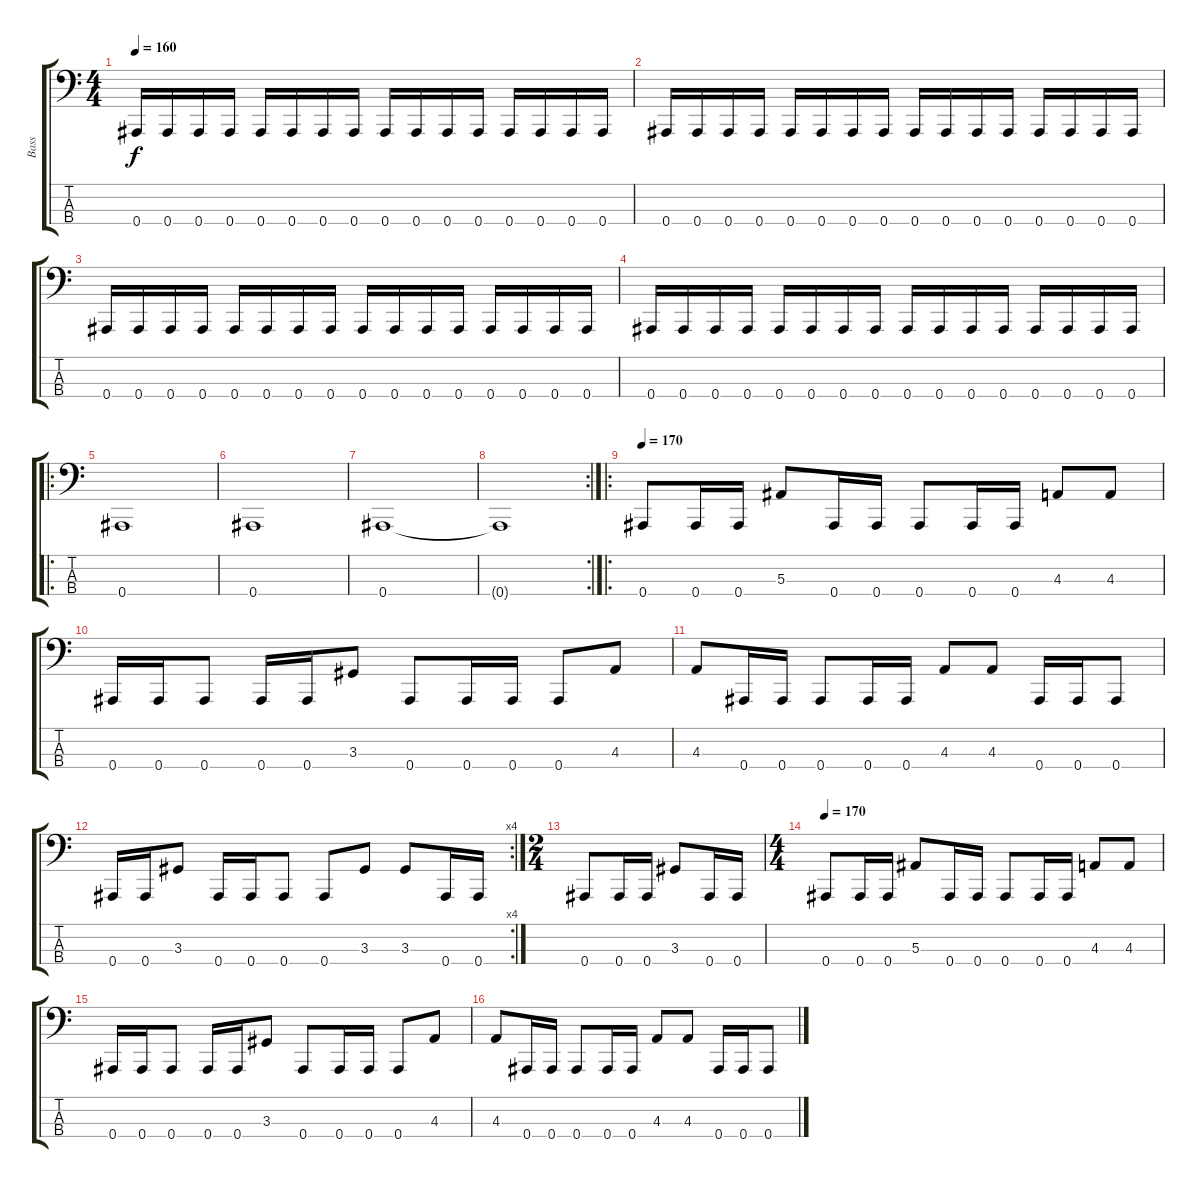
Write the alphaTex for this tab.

\track ("Bass" "Bass") {instrument electricbassfinger}
\staff {score tabs}
\tuning (Eb2 Bb1 F1 Bb0) {hide}
\ts (4 4)
\tempo 160
\clef f4
\ks c
0.4.16{dy f} 0.4.16 0.4.16 0.4.16 0.4.16 0.4.16 0.4.16 0.4.16 0.4.16 0.4.16 0.4.16 0.4.16 0.4.16 0.4.16 0.4.16 0.4.16 |
0.4.16 0.4.16 0.4.16 0.4.16 0.4.16 0.4.16 0.4.16 0.4.16 0.4.16 0.4.16 0.4.16 0.4.16 0.4.16 0.4.16 0.4.16 0.4.16 |
0.4.16 0.4.16 0.4.16 0.4.16 0.4.16 0.4.16 0.4.16 0.4.16 0.4.16 0.4.16 0.4.16 0.4.16 0.4.16 0.4.16 0.4.16 0.4.16 |
0.4.16 0.4.16 0.4.16 0.4.16 0.4.16 0.4.16 0.4.16 0.4.16 0.4.16 0.4.16 0.4.16 0.4.16 0.4.16 0.4.16 0.4.16 0.4.16 |
\ro
0.4.1 |
0.4.1 |
0.4.1 |
\rc 2
0.4{t}.1 |
\ro
\tempo 170
0.4.8 0.4.16 0.4.16 5.3.8 0.4.16 0.4.16 0.4.8 0.4.16 0.4.16 4.3.8 4.3.8 |
0.4.16 0.4.16 0.4.8 0.4.16 0.4.16 3.3.8 0.4.8 0.4.16 0.4.16 0.4.8 4.3.8 |
4.3.8 0.4.16 0.4.16 0.4.8 0.4.16 0.4.16 4.3.8 4.3.8 0.4.16 0.4.16 0.4.8 |
\rc 4
0.4.16 0.4.16 3.3.8 0.4.16 0.4.16 0.4.8 0.4.8 3.3.8 3.3.8 0.4.16 0.4.16 |
\ts (2 4)
0.4.8 0.4.16 0.4.16 3.3.8 0.4.16 0.4.16 |
\ts (4 4)
\tempo 170
0.4.8 0.4.16 0.4.16 5.3.8 0.4.16 0.4.16 0.4.8 0.4.16 0.4.16 4.3.8 4.3.8 |
0.4.16 0.4.16 0.4.8 0.4.16 0.4.16 3.3.8 0.4.8 0.4.16 0.4.16 0.4.8 4.3.8 |
4.3.8 0.4.16 0.4.16 0.4.8 0.4.16 0.4.16 4.3.8 4.3.8 0.4.16 0.4.16 0.4.8
